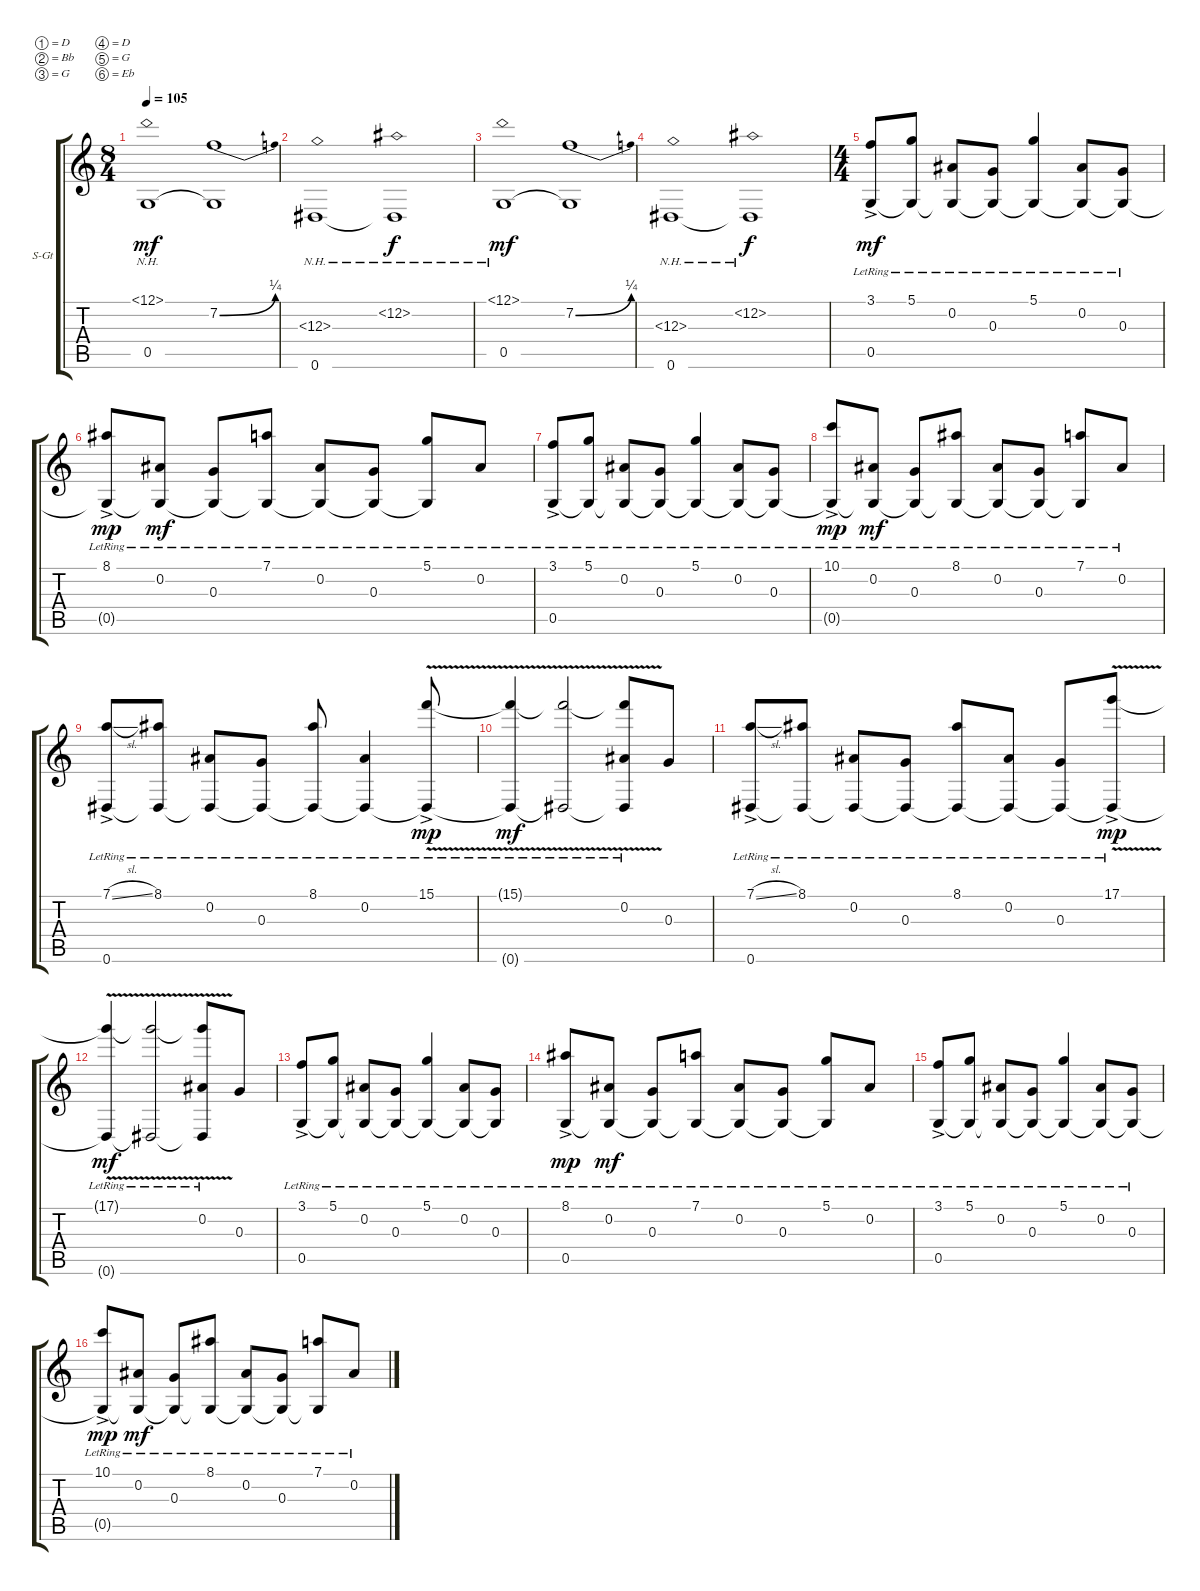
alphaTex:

\defaultSystemsLayout 4
\bracketExtendMode groupsimilarinstruments
\firstSystemTrackNameOrientation horizontal
\otherSystemsTrackNameOrientation horizontal
\track ("Steel Guitar" "S-Gt") {instrument acousticguitarsteel}
\staff {score tabs}
\tuning (D4 Bb3 G3 D3 G2 Eb2)
\ts (8 4)
\tempo 105
\clef g2
\ks c
(12.1{nh} 0.5).1{dy mf instrument acousticguitarsteel} (7.2{be (bend 0 0 54.6 1)} 0.5{t}).1 |
(12.3{nh} 0.6).1 (12.2{nh} 0.6{t}).1{dy f} |
(12.1{nh} 0.5).1{dy mf} (7.2{be (bend 0 0 54.6 1)} 0.5{t}).1 |
(12.3{nh} 0.6).1 (12.2{nh} 0.6{t}).1{dy f} |
\ts (4 4)
(3.1{ac lr} 0.5{lr}).8{dy mf} (5.1{lr} 0.5{lr t}).8 (0.2{lr} 0.5{lr t}).8 (0.3{lr} 0.5{lr t}).8 (5.1{lr} 0.5{lr t}).4 (0.2{lr} 0.5{lr t}).8 (0.3{lr} 0.5{lr t}).8 |
(8.1{ac lr} 0.5{t}).8{dy mp} (0.2{lr} 0.5{t}).8{dy mf} (0.3{lr} 0.5{t}).8 (7.1{lr} 0.5{t}).8 (0.2{lr} 0.5{t}).8 (0.3{lr} 0.5{t}).8 (5.1{lr} 0.5{t}).8 0.2{lr}.8 |
(3.1{ac lr} 0.5{lr}).8 (5.1{lr} 0.5{lr t}).8 (0.2{lr} 0.5{lr t}).8 (0.3{lr} 0.5{lr t}).8 (5.1{lr} 0.5{lr t}).4 (0.2{lr} 0.5{lr t}).8 (0.3{lr} 0.5{lr t}).8 |
(10.1{ac lr} 0.5{t}).8{dy mp} (0.2{lr} 0.5{t}).8{dy mf} (0.3{lr} 0.5{t}).8 (8.1{lr} 0.5{t}).8 (0.2{lr} 0.5{t}).8 (0.3{lr} 0.5{t}).8 (7.1{lr} 0.5{t}).8 0.2{lr}.8 |
(7.1{sl ac lr} 0.6{lr}).8 (8.1{lr} 0.6{lr t}).8 (0.2{lr} 0.6{lr t}).8 (0.3{lr} 0.6{lr t}).8 (8.1{lr} 0.6{lr t}).8 (0.2{lr} 0.6{lr t}).4 (15.1{v ac lr} 0.6{lr t}).8{dy mp} |
(15.1{v lr t} 0.6{t}).4{dy mf} (0.6{t} 15.1{v lr t}).2 (0.2{lr} 0.6{t} 15.1{t}).8 0.3.8 |
(7.1{sl ac lr} 0.6{lr}).8 (8.1{lr} 0.6{lr t}).8 (0.2{lr} 0.6{lr t}).8 (0.3{lr} 0.6{lr t}).8 (8.1{lr} 0.6{lr t}).8 (0.2{lr} 0.6{lr t}).8 (0.3{lr} 0.6{lr t}).8 (17.1{v ac lr} 0.6{lr t}).8{dy mp} |
(17.1{v lr t} 0.6{t}).4{dy mf} (17.1{v lr t} 0.6{t}).2 (17.1{v lr t} 0.2{lr} 0.6{t}).8 0.3.8 |
(3.1{ac lr} 0.5{lr}).8 (5.1{lr} 0.5{lr t}).8 (0.2{lr} 0.5{lr t}).8 (0.3{lr} 0.5{lr t}).8 (5.1{lr} 0.5{lr t}).4 (0.2{lr} 0.5{lr t}).8 (0.3{lr} 0.5{lr t}).8 |
(8.1{ac lr} 0.5).8{dy mp} (0.2{lr} 0.5{t}).8{dy mf} (0.3{lr} 0.5{t}).8 (7.1{lr} 0.5{t}).8 (0.2{lr} 0.5{t}).8 (0.3{lr} 0.5{t}).8 (5.1{lr} 0.5{t}).8 0.2{lr}.8 |
(3.1{ac lr} 0.5{lr}).8 (5.1{lr} 0.5{lr t}).8 (0.2{lr} 0.5{lr t}).8 (0.3{lr} 0.5{lr t}).8 (5.1{lr} 0.5{lr t}).4 (0.2{lr} 0.5{lr t}).8 (0.3{lr} 0.5{lr t}).8 |
(10.1{ac lr} 0.5{t}).8{dy mp} (0.2{lr} 0.5{t}).8{dy mf} (0.3{lr} 0.5{t}).8 (8.1{lr} 0.5{t}).8 (0.2{lr} 0.5{t}).8 (0.3{lr} 0.5{t}).8 (7.1{lr} 0.5{t}).8 0.2{lr}.8
